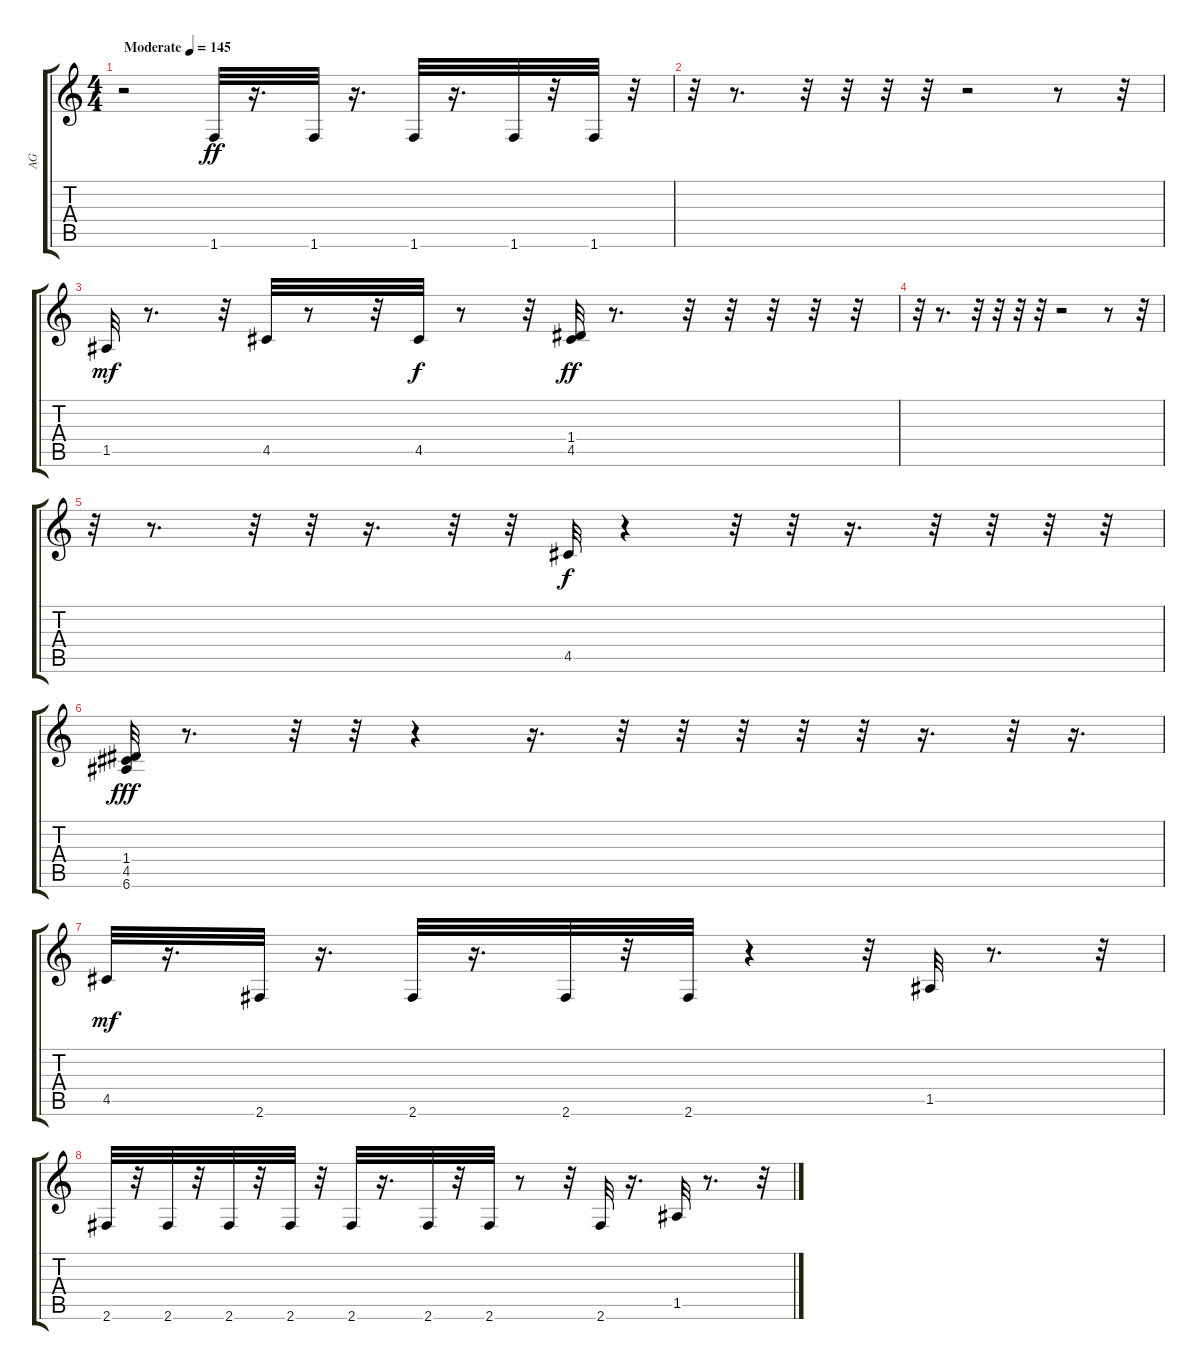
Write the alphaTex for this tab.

\track ("AG" "AG") {instrument acousticguitarsteel}
\staff {score tabs}
\tuning (E4 B3 G3 D3 A2 E2) {hide}
\ts (4 4)
\tempo (145 "Moderate")
\clef g2
\ks c
r.2{dy ff instrument acousticguitarsteel} 1.6.32 r.16{d} 1.6.32 r.16{d} 1.6.32 r.16{d} 1.6.32 r.32 1.6.32 r.32 |
r.32 r.8{d} r.32 r.32 r.32 r.32 r.2 r.8 r.32 |
1.5.32{dy mf} r.8{d} r.32 4.5.32 r.8 r.32 4.5.32{dy f} r.8 r.32 (1.4 4.5).32{dy ff} r.8{d} r.32 r.32 r.32 r.32 r.32 |
r.32 r.8{d} r.32 r.32 r.32 r.32 r.2 r.8 r.32 |
r.32 r.8{d} r.32 r.32 r.16{d} r.32 r.32 4.5.32{dy f} r.4 r.32 r.32 r.16{d} r.32 r.32 r.32 r.32 |
(1.4 4.5 6.6).32{dy fff} r.8{d} r.32 r.32 r.4 r.16{d} r.32 r.32 r.32 r.32 r.32 r.16{d} r.32 r.16{d} |
4.5.32{dy mf} r.16{d} 2.6.32 r.16{d} 2.6.32 r.16{d} 2.6.32 r.32 2.6.32 r.4 r.32 1.5.32 r.8{d} r.32 |
2.6.32 r.32 2.6.32 r.32 2.6.32 r.32 2.6.32 r.32 2.6.32 r.16{d} 2.6.32 r.32 2.6.32 r.8 r.32 2.6.32 r.16{d} 1.5.32 r.8{d} r.32
